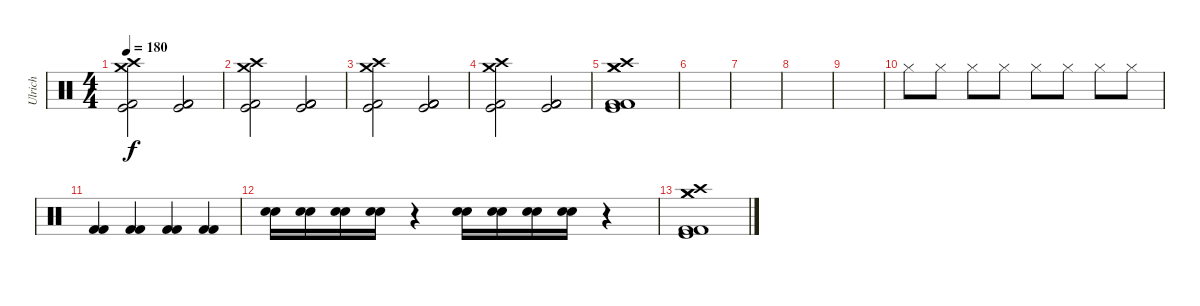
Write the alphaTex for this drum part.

\track ("Ulrich" "Ulrich") {instrument percussion}
\staff {score}
\articulation defaults
\ts (4 4)
\tempo 180
\clef neutral
\ks c
("Crash medium (hit)" "Crash high (hit)" "Kick (hit) 2" "Kick (hit)").2{dy f} ("Kick (hit)" "Kick (hit) 2" "Kick (hit) 2").2 |
("Crash medium (hit)" "Crash high (hit)" "Kick (hit) 2" "Kick (hit)").2 ("Kick (hit)" "Kick (hit) 2" "Kick (hit) 2").2 |
("Crash medium (hit)" "Crash high (hit)" "Kick (hit) 2" "Kick (hit)").2 ("Kick (hit)" "Kick (hit) 2" "Kick (hit) 2").2 |
("Crash medium (hit)" "Crash high (hit)" "Kick (hit) 2" "Kick (hit)").2 ("Kick (hit)" "Kick (hit) 2" "Kick (hit) 2").2 |
("Crash medium (hit)" "Crash medium (hit)" "Crash high (hit)" "Kick (hit)" "Kick (hit) 2" "Kick (hit) 2").1 |
|
|
|
|
"Hi-Hat (closed)".8 "Hi-Hat (closed)".8 "Hi-Hat (closed)".8 "Hi-Hat (closed)".8 "Hi-Hat (closed)".8 "Hi-Hat (closed)".8 "Hi-Hat (closed)".8 "Hi-Hat (closed)".8 |
("Kick (hit) 2" "Kick (hit) 2").4 ("Kick (hit) 2" "Kick (hit) 2").4 ("Kick (hit) 2" "Kick (hit) 2").4 ("Kick (hit) 2" "Kick (hit) 2").4 |
("Electric Snare (hit)" "Electric Snare (hit)").16 ("Electric Snare (hit)" "Electric Snare (hit)").16 ("Electric Snare (hit)" "Electric Snare (hit)").16 ("Electric Snare (hit)" "Electric Snare (hit)").16 r.4 ("Electric Snare (hit)" "Electric Snare (hit)").16 ("Electric Snare (hit)" "Electric Snare (hit)").16 ("Electric Snare (hit)" "Electric Snare (hit)").16 ("Electric Snare (hit)" "Electric Snare (hit)").16 r.4 |
("Crash medium (hit)" "Crash medium (hit)" "Crash high (hit)" "Kick (hit)" "Kick (hit) 2" "Kick (hit) 2").1
